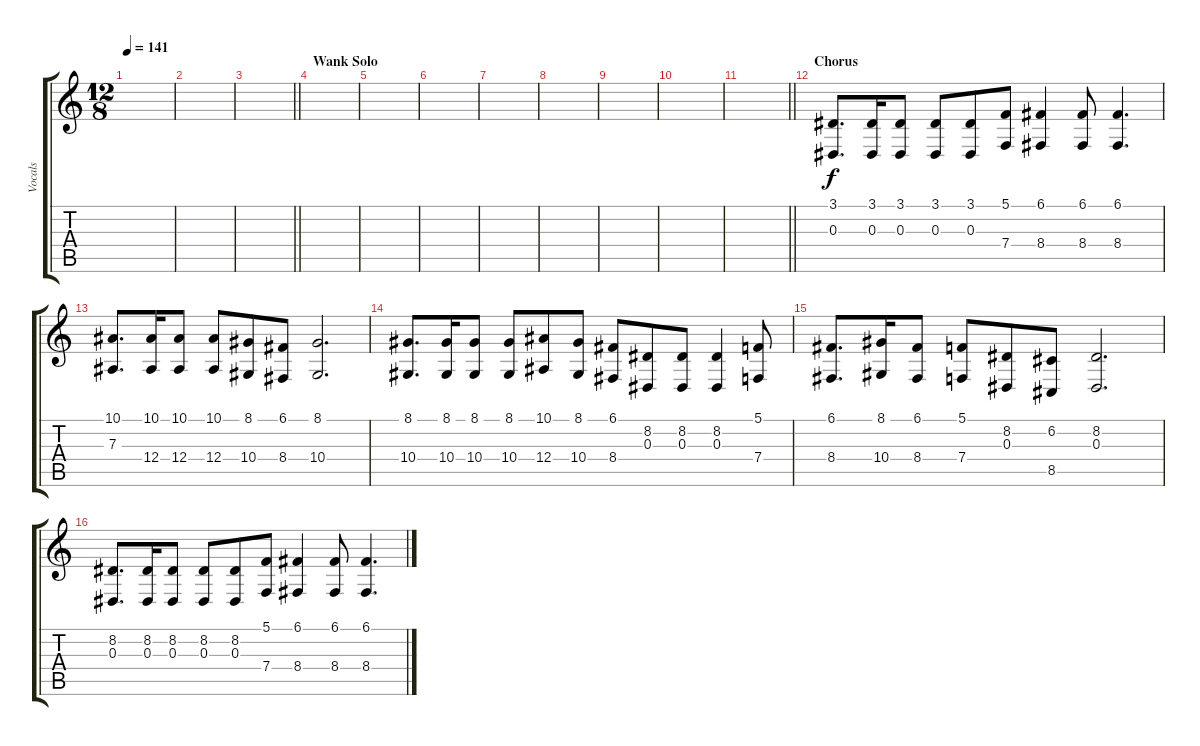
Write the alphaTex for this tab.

\track ("Vocals" "Vocals") {instrument lead6voice}
\staff {score tabs}
\tuning (C4 G3 Eb3 Bb2 F2 C2) {hide}
\ts (12 8)
\tempo 141
\clef g2
\ks c
|
|
\barLineRight lightlight
|
\section ("" "Wank Solo")
|
|
|
|
|
|
|
\barLineRight lightlight
|
\section ("" "Chorus")
(3.1 0.3).8{d} (3.1 0.3).16 (3.1 0.3).8 (3.1 0.3).8 (3.1 0.3).8 (5.1 7.4).8 (6.1 8.4).4 (6.1 8.4).8 (6.1 8.4).4{d} |
(10.1 7.3).8{d} (10.1 12.4).16 (10.1 12.4).8 (10.1 12.4).8 (8.1 10.4).8 (6.1 8.4).8 (8.1 10.4).2{d} |
(8.1 10.4).8{d} (8.1 10.4).16 (8.1 10.4).8 (8.1 10.4).8 (10.1 12.4).8 (8.1 10.4).8 (6.1 8.4).8 (8.2 0.3).8 (8.2 0.3).8 (8.2 0.3).4 (5.1 7.4).8 |
(6.1 8.4).8{d} (8.1 10.4).16 (6.1 8.4).8 (5.1 7.4).8 (8.2 0.3).8 (6.2 8.5).8 (8.2 0.3).2{d} |
(8.2 0.3).8{d} (8.2 0.3).16 (8.2 0.3).8 (8.2 0.3).8 (8.2 0.3).8 (5.1 7.4).8 (6.1 8.4).4 (6.1 8.4).8 (6.1 8.4).4{d}
